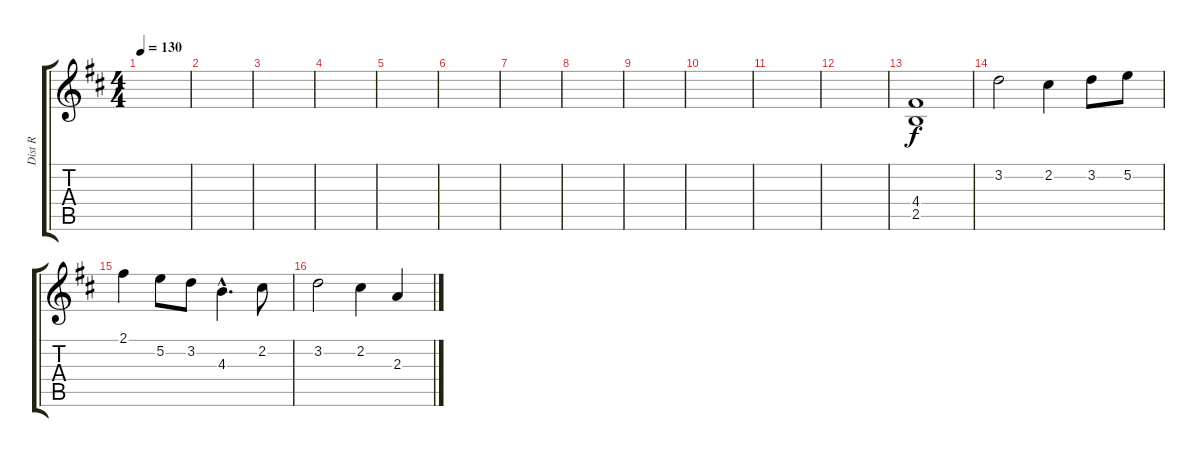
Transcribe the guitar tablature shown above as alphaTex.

\track ("Dist R" "Dist R") {instrument distortionguitar}
\staff {score tabs}
\tuning (E4 B3 G3 D3 A2 E2) {hide}
\ts (4 4)
\tempo 130
\clef g2
\ks d
|
|
|
|
|
|
|
|
|
|
|
|
(4.4 2.5).1 |
3.2.2 2.2.4 3.2.8 5.2.8 |
2.1.4 5.2.8 3.2.8 4.3{hac}.4{d} 2.2.8 |
3.2.2 2.2.4 2.3.4
